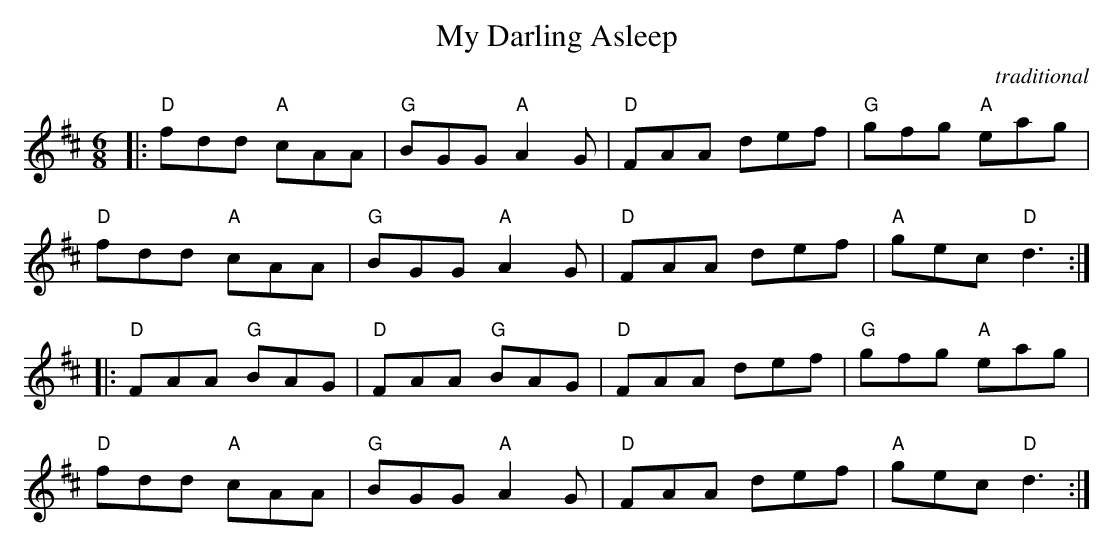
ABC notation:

X:1
T:My Darling Asleep
M:6/8
L:1/8
C:traditional
K:D
|:"D"fdd "A"cAA|"G"BGG"A"A2G|"D"FAA def|"G"gfg "A"eag|!
"D"fdd "A"cAA|"G"BGG"A"A2G|"D"FAA def|"A"gec "D"d3:|!
|:"D"FAA "G"BAG|"D"FAA "G"BAG|"D"FAA def|"G"gfg "A"eag|!
"D"fdd "A"cAA|"G"BGG "A"A2G|"D"FAA def|"A"gec"D"d3:|
